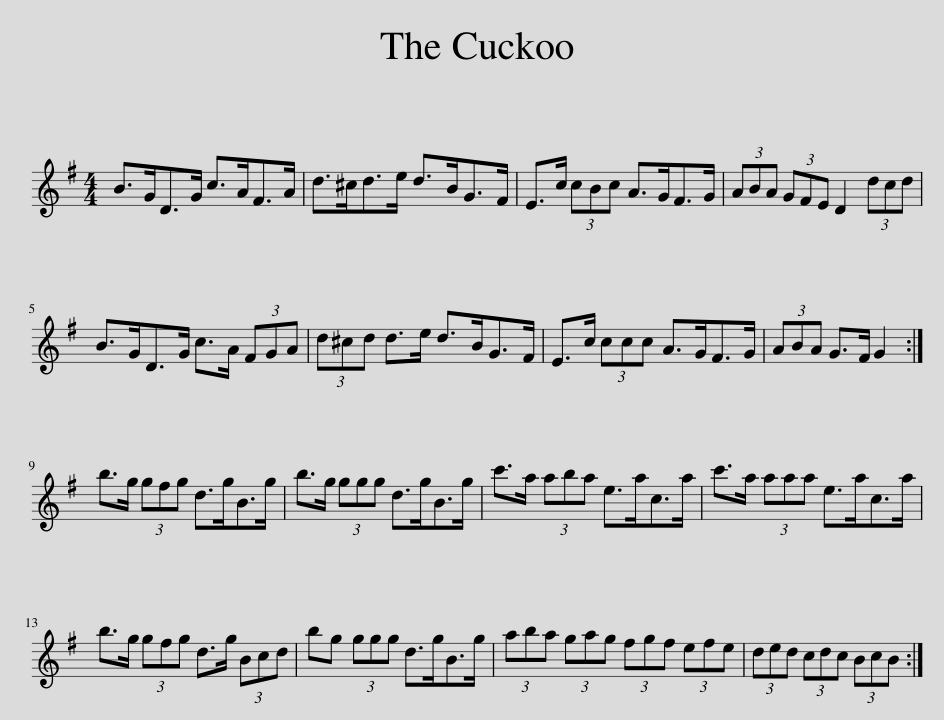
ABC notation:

X:1
L:1/8
M:4/4
I:linebreak $
K:G
V:1 treble
V:1
 B>GD>G c>AF>A | d>^cd>e d>BG>F | E>c (3cBc A>GF>G | (3ABA (3GFE D2 (3dcd |$ B>GD>G c>A (3FGA | %5
 (3d^cd d>e d>BG>F | E>c (3ccc A>GF>G | (3ABA G>F G2 :|$ b>g (3gfg d>gB>g | b>g (3ggg d>gB>g | %10
 c'>a (3aba e>ac>a | c'>a (3aaa e>ac>a |$ b>g (3gfg d>g (3Bcd | bg (3ggg d>gB>g | (3aba (3gag (3fgf (3efe | %15
 (3ded (3cdc (3BcB :| %16
